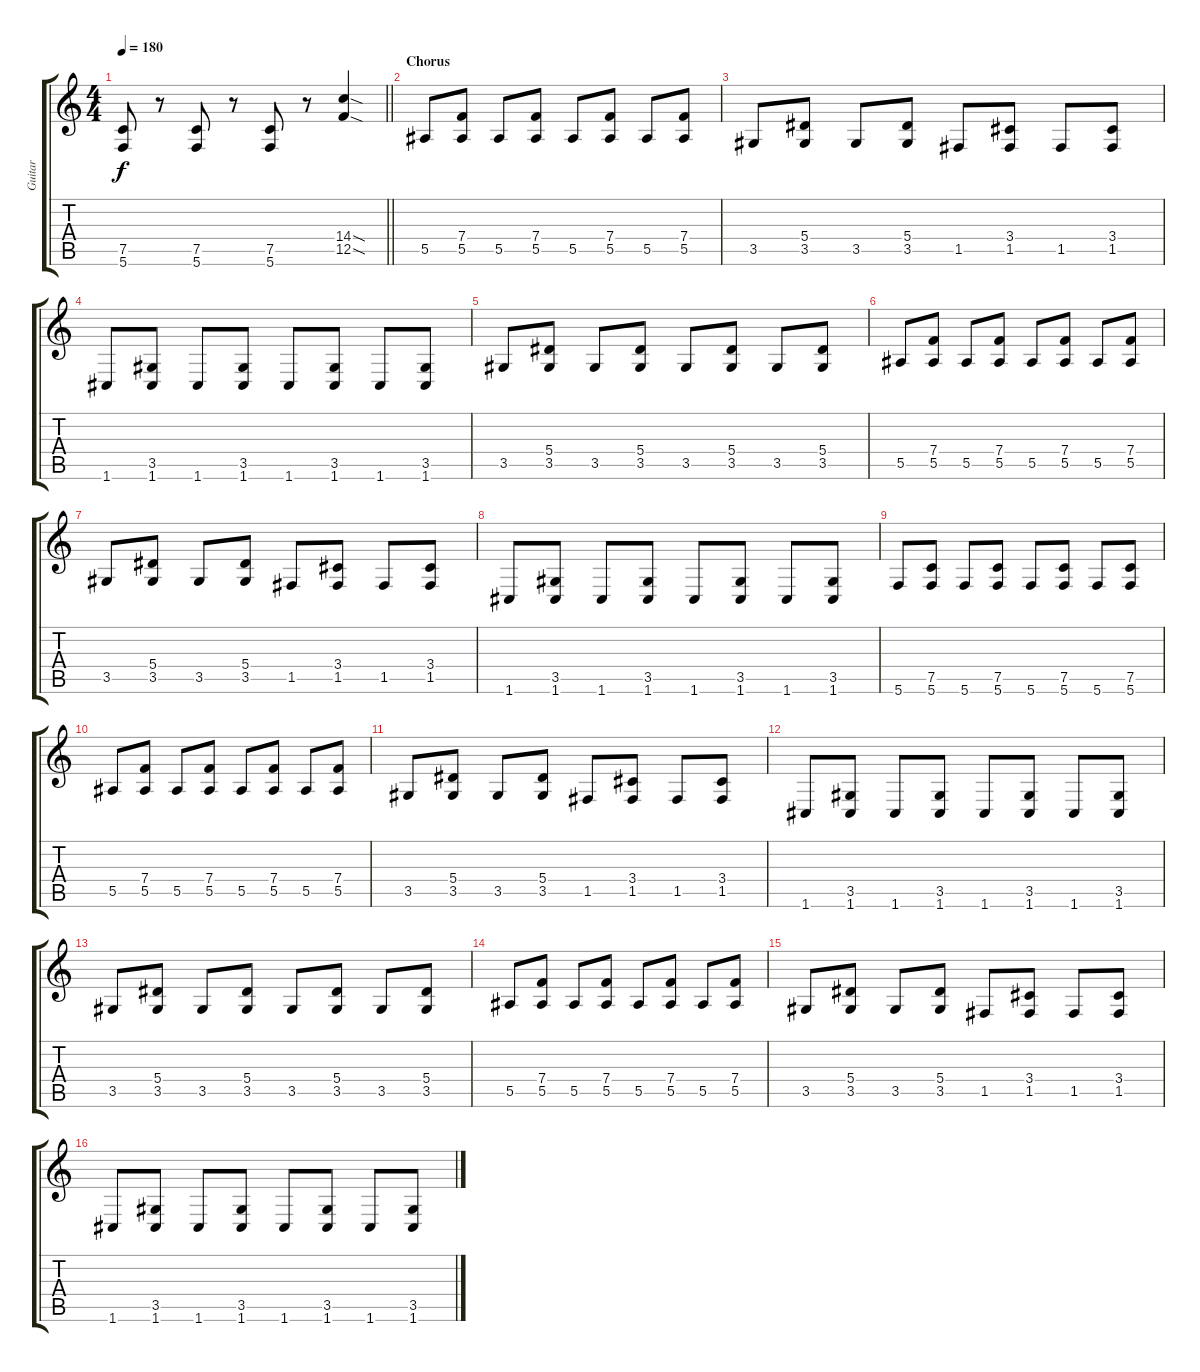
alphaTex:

\track ("Guitar" "Guitar") {instrument distortionguitar}
\staff {score tabs}
\tuning (C4 G3 Eb3 Bb2 F2 C2) {hide}
\ts (4 4)
\tempo 180
\clef g2
\barLineRight lightlight
\ks c
(7.5 5.6).8{dy f} r.8 (7.5 5.6).8 r.8 (7.5 5.6).8 r.8 (14.4{sod} 12.5{sod}).4 |
\section ("" "Chorus")
5.5.8 (7.4 5.5).8 5.5.8 (7.4 5.5).8 5.5.8 (7.4 5.5).8 5.5.8 (7.4 5.5).8 |
3.5.8 (5.4 3.5).8 3.5.8 (5.4 3.5).8 1.5.8 (3.4 1.5).8 1.5.8 (3.4 1.5).8 |
1.6.8 (3.5 1.6).8 1.6.8 (3.5 1.6).8 1.6.8 (3.5 1.6).8 1.6.8 (3.5 1.6).8 |
3.5.8 (5.4 3.5).8 3.5.8 (5.4 3.5).8 3.5.8 (5.4 3.5).8 3.5.8 (5.4 3.5).8 |
5.5.8 (7.4 5.5).8 5.5.8 (7.4 5.5).8 5.5.8 (7.4 5.5).8 5.5.8 (7.4 5.5).8 |
3.5.8 (5.4 3.5).8 3.5.8 (5.4 3.5).8 1.5.8 (3.4 1.5).8 1.5.8 (3.4 1.5).8 |
1.6.8 (3.5 1.6).8 1.6.8 (3.5 1.6).8 1.6.8 (3.5 1.6).8 1.6.8 (3.5 1.6).8 |
5.6.8 (7.5 5.6).8 5.6.8 (7.5 5.6).8 5.6.8 (7.5 5.6).8 5.6.8 (7.5 5.6).8 |
5.5.8 (7.4 5.5).8 5.5.8 (7.4 5.5).8 5.5.8 (7.4 5.5).8 5.5.8 (7.4 5.5).8 |
3.5.8 (5.4 3.5).8 3.5.8 (5.4 3.5).8 1.5.8 (3.4 1.5).8 1.5.8 (3.4 1.5).8 |
1.6.8 (3.5 1.6).8 1.6.8 (3.5 1.6).8 1.6.8 (3.5 1.6).8 1.6.8 (3.5 1.6).8 |
3.5.8 (5.4 3.5).8 3.5.8 (5.4 3.5).8 3.5.8 (5.4 3.5).8 3.5.8 (5.4 3.5).8 |
5.5.8 (7.4 5.5).8 5.5.8 (7.4 5.5).8 5.5.8 (7.4 5.5).8 5.5.8 (7.4 5.5).8 |
3.5.8 (5.4 3.5).8 3.5.8 (5.4 3.5).8 1.5.8 (3.4 1.5).8 1.5.8 (3.4 1.5).8 |
1.6.8 (3.5 1.6).8 1.6.8 (3.5 1.6).8 1.6.8 (3.5 1.6).8 1.6.8 (3.5 1.6).8
